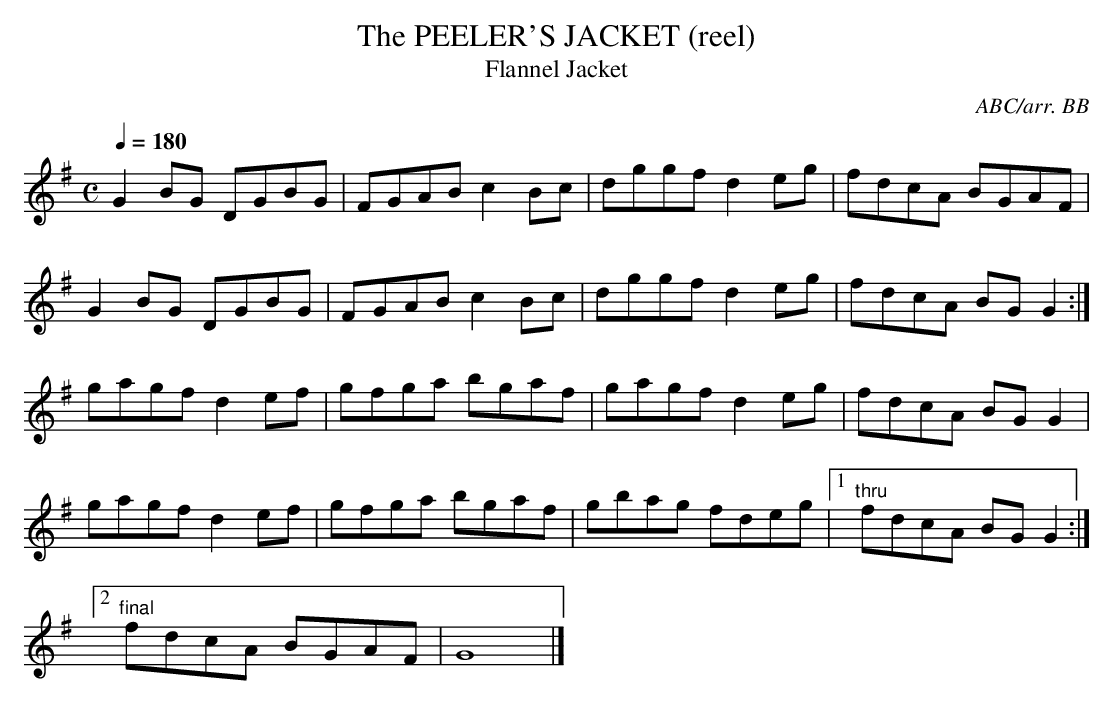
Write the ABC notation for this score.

X:1
T:PEELER'S JACKET (reel), The
T:Flannel Jacket
C:ABC/arr. BB
M:C
L:1/8
Q:1/4=180
K:G
G2BG DGBG|FGAB c2Bc|dggf d2eg|fdcA BGAF|
G2BG DGBG|FGAB c2Bc|dggf d2eg|fdcA BGG2 :|
gagf d2ef|gfga bgaf|gagf d2eg|fdcA BGG2|
gagf d2ef|gfga bgaf|gbag fdeg|1 "thru"fdcA BGG2 :|
[2 "final"fdcA BGAF |G8|]
